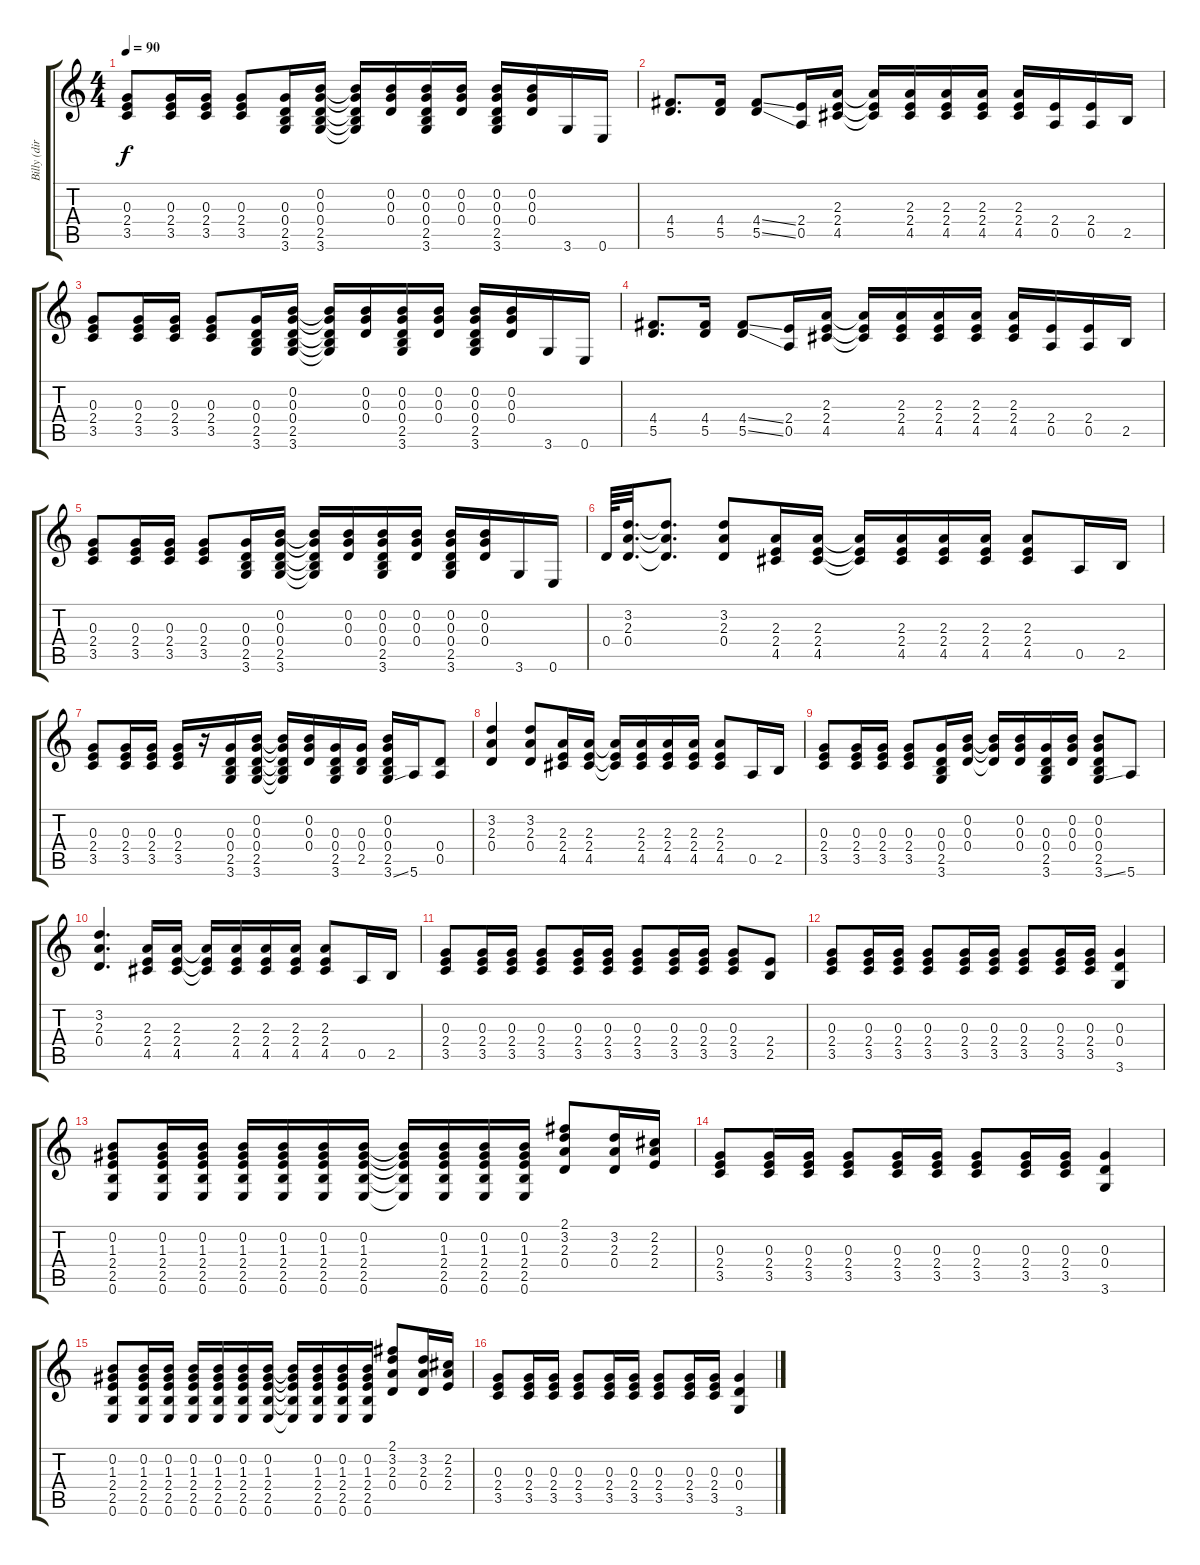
\track ("Billy (dirty)" "Billy (dir") {instrument distortionguitar}
\staff {score tabs}
\tuning (E4 B3 G3 D3 A2 E2) {hide}
\ts (4 4)
\tempo 90
\clef g2
\ks c
(0.3 2.4 3.5).8{dy f} (0.3 2.4 3.5).16 (0.3 2.4 3.5).16 (0.3 2.4 3.5).8 (0.3 0.4 2.5 3.6).16 (0.2 0.3 0.4 2.5 3.6).16 (0.2{t} 0.3{t} 0.4{t} 2.5{t} 3.6{t}).16 (0.2 0.3 0.4).16 (0.2 0.3 0.4 2.5 3.6).16 (0.2 0.3 0.4).16 (0.2 0.3 0.4 2.5 3.6).16 (0.2 0.3 0.4).16 3.6.16 0.6.16 |
(4.4 5.5).8{d} (4.4 5.5).16 (4.4{ss} 5.5{ss}).8 (2.4 0.5).16 (2.3 2.4 4.5).16 (2.3{t} 2.4{t} 4.5{t}).16 (2.3 2.4 4.5).16 (2.3 2.4 4.5).16 (2.3 2.4 4.5).16 (2.3 2.4 4.5).16 (2.4 0.5).16 (2.4 0.5).16 2.5.16 |
(0.3 2.4 3.5).8 (0.3 2.4 3.5).16 (0.3 2.4 3.5).16 (0.3 2.4 3.5).8 (0.3 0.4 2.5 3.6).16 (0.2 0.3 0.4 2.5 3.6).16 (0.2{t} 0.3{t} 0.4{t} 2.5{t} 3.6{t}).16 (0.2 0.3 0.4).16 (0.2 0.3 0.4 2.5 3.6).16 (0.2 0.3 0.4).16 (0.2 0.3 0.4 2.5 3.6).16 (0.2 0.3 0.4).16 3.6.16 0.6.16 |
(4.4 5.5).8{d} (4.4 5.5).16 (4.4{ss} 5.5{ss}).8 (2.4 0.5).16 (2.3 2.4 4.5).16 (2.3{t} 2.4{t} 4.5{t}).16 (2.3 2.4 4.5).16 (2.3 2.4 4.5).16 (2.3 2.4 4.5).16 (2.3 2.4 4.5).16 (2.4 0.5).16 (2.4 0.5).16 2.5.16 |
(0.3 2.4 3.5).8 (0.3 2.4 3.5).16 (0.3 2.4 3.5).16 (0.3 2.4 3.5).8 (0.3 0.4 2.5 3.6).16 (0.2 0.3 0.4 2.5 3.6).16 (0.2{t} 0.3{t} 0.4{t} 2.5{t} 3.6{t}).16 (0.2 0.3 0.4).16 (0.2 0.3 0.4 2.5 3.6).16 (0.2 0.3 0.4).16 (0.2 0.3 0.4 2.5 3.6).16 (0.2 0.3 0.4).16 3.6.16 0.6.16 |
0.4.64 (3.2 2.3 0.4).32{d} (3.2{t} 2.3{t} 0.4{t}).8{d} (3.2 2.3 0.4).8 (2.3 2.4 4.5).16 (2.3 2.4 4.5).16 (2.3{t} 2.4{t} 4.5{t}).16 (2.3 2.4 4.5).16 (2.3 2.4 4.5).16 (2.3 2.4 4.5).16 (2.3 2.4 4.5).8 0.5.16 2.5.16 |
(0.3 2.4 3.5).8 (0.3 2.4 3.5).16 (0.3 2.4 3.5).16 (0.3 2.4 3.5).16 r.16 (0.3 0.4 2.5 3.6).16 (0.2 0.3 0.4 2.5 3.6).16 (0.2{t} 0.3{t} 0.4{t} 2.5{t} 3.6{t}).16 (0.2 0.3 0.4).16 (0.3 0.4 2.5 3.6).16 (0.3 0.4 2.5).16 (0.2 0.3 0.4 2.5 3.6{ss}).16 5.6.16 (0.4 0.5).8 |
(3.2 2.3 0.4).4 (3.2 2.3 0.4).8 (2.3 2.4 4.5).16 (2.3 2.4 4.5).16 (2.3{t} 2.4{t} 4.5{t}).16 (2.3 2.4 4.5).16 (2.3 2.4 4.5).16 (2.3 2.4 4.5).16 (2.3 2.4 4.5).8 0.5.16 2.5.16 |
(0.3 2.4 3.5).8 (0.3 2.4 3.5).16 (0.3 2.4 3.5).16 (0.3 2.4 3.5).8 (0.3 0.4 2.5 3.6).16 (0.2 0.3 0.4).16 (0.2{t} 0.3{t} 0.4{t}).16 (0.2 0.3 0.4).16 (0.3 0.4 2.5 3.6).16 (0.2 0.3 0.4).16 (0.2 0.3 0.4 2.5 3.6{ss}).8 5.6.8 |
(3.2 2.3 0.4).4{d} (2.3 2.4 4.5).16 (2.3 2.4 4.5).16 (2.3{t} 2.4{t} 4.5{t}).16 (2.3 2.4 4.5).16 (2.3 2.4 4.5).16 (2.3 2.4 4.5).16 (2.3 2.4 4.5).8 0.5.16 2.5.16 |
(0.3 2.4 3.5).8 (0.3 2.4 3.5).16 (0.3 2.4 3.5).16 (0.3 2.4 3.5).8 (0.3 2.4 3.5).16 (0.3 2.4 3.5).16 (0.3 2.4 3.5).8 (0.3 2.4 3.5).16 (0.3 2.4 3.5).16 (0.3 2.4 3.5).8 (2.4 2.5).8 |
(0.3 2.4 3.5).8 (0.3 2.4 3.5).16 (0.3 2.4 3.5).16 (0.3 2.4 3.5).8 (0.3 2.4 3.5).16 (0.3 2.4 3.5).16 (0.3 2.4 3.5).8 (0.3 2.4 3.5).16 (0.3 2.4 3.5).16 (0.3 0.4 3.6).4 |
(0.2 1.3 2.4 2.5 0.6).8 (0.2 1.3 2.4 2.5 0.6).16 (0.2 1.3 2.4 2.5 0.6).16 (0.2 1.3 2.4 2.5 0.6).16 (0.2 1.3 2.4 2.5 0.6).16 (0.2 1.3 2.4 2.5 0.6).16 (0.2 1.3 2.4 2.5 0.6).16 (0.2{t} 1.3{t} 2.4{t} 2.5{t} 0.6{t}).16 (0.2 1.3 2.4 2.5 0.6).16 (0.2 1.3 2.4 2.5 0.6).16 (0.2 1.3 2.4 2.5 0.6).16 (2.1 3.2 2.3 0.4).8 (3.2 2.3 0.4).16 (2.2 2.3 2.4).16 |
(0.3 2.4 3.5).8 (0.3 2.4 3.5).16 (0.3 2.4 3.5).16 (0.3 2.4 3.5).8 (0.3 2.4 3.5).16 (0.3 2.4 3.5).16 (0.3 2.4 3.5).8 (0.3 2.4 3.5).16 (0.3 2.4 3.5).16 (0.3 0.4 3.6).4 |
(0.2 1.3 2.4 2.5 0.6).8 (0.2 1.3 2.4 2.5 0.6).16 (0.2 1.3 2.4 2.5 0.6).16 (0.2 1.3 2.4 2.5 0.6).16 (0.2 1.3 2.4 2.5 0.6).16 (0.2 1.3 2.4 2.5 0.6).16 (0.2 1.3 2.4 2.5 0.6).16 (0.2{t} 1.3{t} 2.4{t} 2.5{t} 0.6{t}).16 (0.2 1.3 2.4 2.5 0.6).16 (0.2 1.3 2.4 2.5 0.6).16 (0.2 1.3 2.4 2.5 0.6).16 (2.1 3.2 2.3 0.4).8 (3.2 2.3 0.4).16 (2.2 2.3 2.4).16 |
(0.3 2.4 3.5).8 (0.3 2.4 3.5).16 (0.3 2.4 3.5).16 (0.3 2.4 3.5).8 (0.3 2.4 3.5).16 (0.3 2.4 3.5).16 (0.3 2.4 3.5).8 (0.3 2.4 3.5).16 (0.3 2.4 3.5).16 (0.3 0.4 3.6).4
